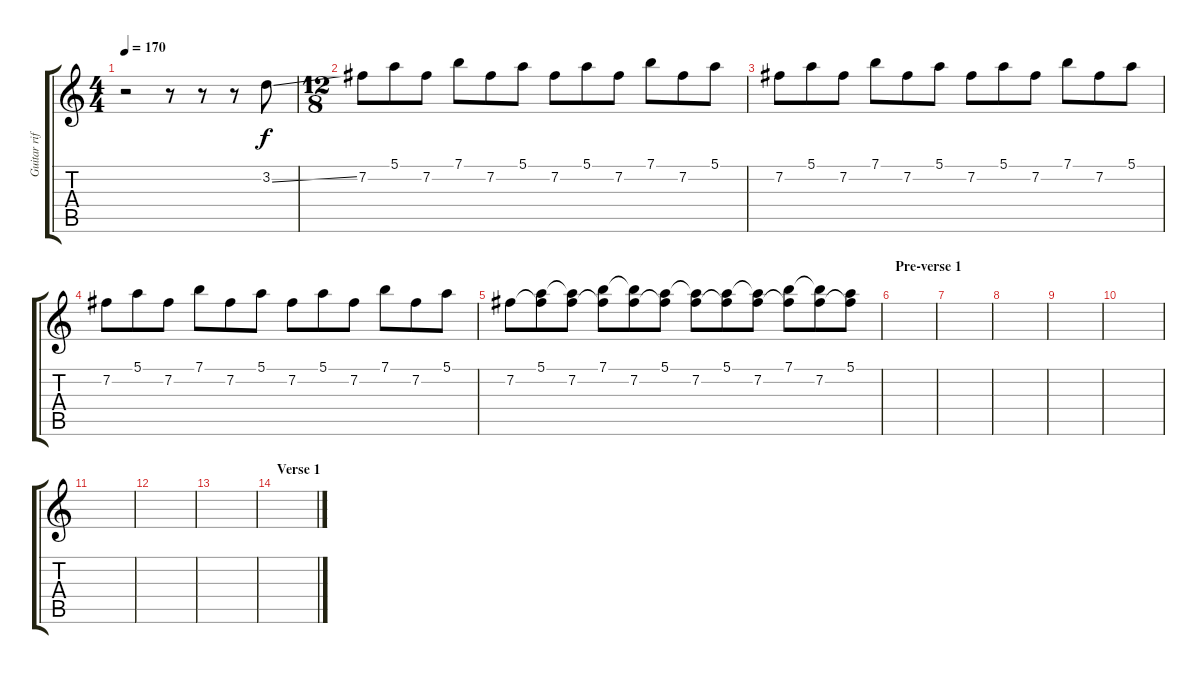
\track ("Guitar riff and fills" "Guitar rif") {instrument electricguitarjazz}
\staff {score tabs}
\tuning (E4 B3 G3 D3 A2 E2) {hide}
\ts (4 4)
\tempo 170
\clef g2
\ks c
r.2{dy f instrument electricguitarjazz} r.8 r.8 r.8 3.2{ss}.8{instrument electricguitarjazz} |
\ts (12 8)
7.2.8 5.1.8 7.2.8 7.1.8 7.2.8 5.1.8 7.2.8 5.1.8 7.2.8 7.1.8 7.2.8 5.1.8 |
7.2.8 5.1.8 7.2.8 7.1.8 7.2.8 5.1.8 7.2.8 5.1.8 7.2.8 7.1.8 7.2.8 5.1.8 |
7.2.8 5.1.8 7.2.8 7.1.8 7.2.8 5.1.8 7.2.8 5.1.8 7.2.8 7.1.8 7.2.8 5.1.8 |
7.2.8 (5.1 7.2{t}).8 (5.1{t} 7.2).8 (7.1 7.2{t}).8 (7.1{t} 7.2).8 (5.1 7.2{t}).8 (5.1{t} 7.2).8 (5.1 7.2{t}).8 (5.1{t} 7.2).8 (7.1 7.2{t}).8 (7.1{t} 7.2).8 (5.1 7.2{t}).8 |
\section ("" "Pre-verse 1")
|
|
|
|
|
|
|
|
\section ("" "Verse 1")
